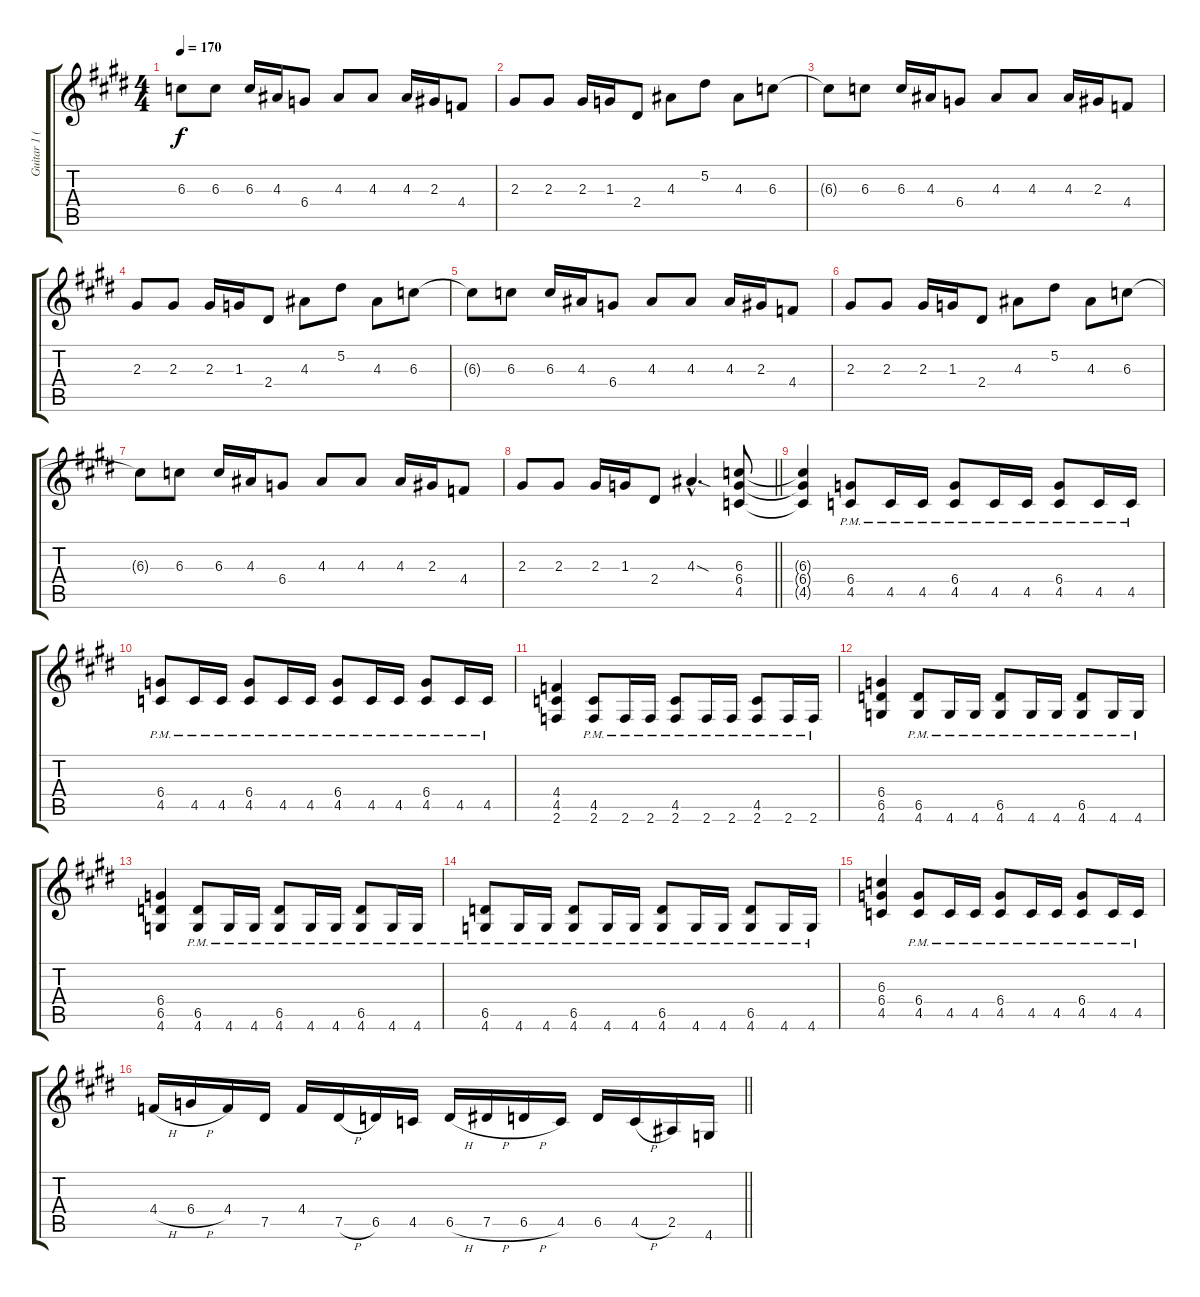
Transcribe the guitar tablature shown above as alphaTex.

\track ("Guitar 1 (SheJa)" "Guitar 1 (") {instrument distortionguitar}
\staff {score tabs}
\tuning (Eb4 Bb3 Gb3 Db3 Ab2 Eb2) {hide}
\ts (4 4)
\tempo 170
\clef g2
\ks e
6.3.8{dy f instrument distortionguitar} 6.3.8 6.3.16 4.3.16 6.4.8 4.3.8 4.3.8 4.3.16 2.3.16 4.4.8 |
2.3.8 2.3.8 2.3.16 1.3.16 2.4.8 4.3.8 5.2.8 4.3.8 6.3.8 |
6.3{t}.8 6.3.8 6.3.16 4.3.16 6.4.8 4.3.8 4.3.8 4.3.16 2.3.16 4.4.8 |
2.3.8 2.3.8 2.3.16 1.3.16 2.4.8 4.3.8 5.2.8 4.3.8 6.3.8 |
6.3{t}.8 6.3.8 6.3.16 4.3.16 6.4.8 4.3.8 4.3.8 4.3.16 2.3.16 4.4.8 |
2.3.8 2.3.8 2.3.16 1.3.16 2.4.8 4.3.8 5.2.8 4.3.8 6.3.8 |
6.3{t}.8 6.3.8 6.3.16 4.3.16 6.4.8 4.3.8 4.3.8 4.3.16 2.3.16 4.4.8 |
\barLineRight lightlight
2.3.8 2.3.8 2.3.16 1.3.16 2.4.8 4.3{sod hac}.4{d} (6.3 6.4 4.5).8 |
(6.3{t} 6.4{t} 4.5{t}).4 (6.4{pm} 4.5{pm}).8 4.5{pm}.16 4.5{pm}.16 (6.4{pm} 4.5{pm}).8 4.5{pm}.16 4.5{pm}.16 (6.4{pm} 4.5{pm}).8 4.5{pm}.16 4.5{pm}.16 |
(6.4{pm} 4.5{pm}).8 4.5{pm}.16 4.5{pm}.16 (6.4{pm} 4.5{pm}).8 4.5{pm}.16 4.5{pm}.16 (6.4{pm} 4.5{pm}).8 4.5{pm}.16 4.5{pm}.16 (6.4{pm} 4.5{pm}).8 4.5{pm}.16 4.5{pm}.16 |
(4.4 4.5 2.6).4 (4.5{pm} 2.6{pm}).8 2.6{pm}.16 2.6{pm}.16 (4.5{pm} 2.6{pm}).8 2.6{pm}.16 2.6{pm}.16 (4.5{pm} 2.6{pm}).8 2.6{pm}.16 2.6{pm}.16 |
(6.4 6.5 4.6).4 (6.5{pm} 4.6{pm}).8 4.6{pm}.16 4.6{pm}.16 (6.5{pm} 4.6{pm}).8 4.6{pm}.16 4.6{pm}.16 (6.5{pm} 4.6{pm}).8 4.6{pm}.16 4.6{pm}.16 |
(6.4 6.5 4.6).4 (6.5{pm} 4.6{pm}).8 4.6{pm}.16 4.6{pm}.16 (6.5{pm} 4.6{pm}).8 4.6{pm}.16 4.6{pm}.16 (6.5{pm} 4.6{pm}).8 4.6{pm}.16 4.6{pm}.16 |
(6.5{pm} 4.6{pm}).8 4.6{pm}.16 4.6{pm}.16 (6.5{pm} 4.6{pm}).8 4.6{pm}.16 4.6{pm}.16 (6.5{pm} 4.6{pm}).8 4.6{pm}.16 4.6{pm}.16 (6.5{pm} 4.6{pm}).8 4.6{pm}.16 4.6{pm}.16 |
(6.3 6.4 4.5).4 (6.4{pm} 4.5{pm}).8 4.5{pm}.16 4.5{pm}.16 (6.4{pm} 4.5{pm}).8 4.5{pm}.16 4.5{pm}.16 (6.4{pm} 4.5{pm}).8 4.5{pm}.16 4.5{pm}.16 |
\barLineRight lightlight
4.4{h}.16 6.4{h}.16 4.4.16 7.5.16 4.4.16 7.5{h}.16 6.5.16 4.5.16 6.5{h}.16 7.5{h}.16 6.5{h}.16 4.5.16 6.5.16 4.5{h}.16 2.5.16 4.6.16
